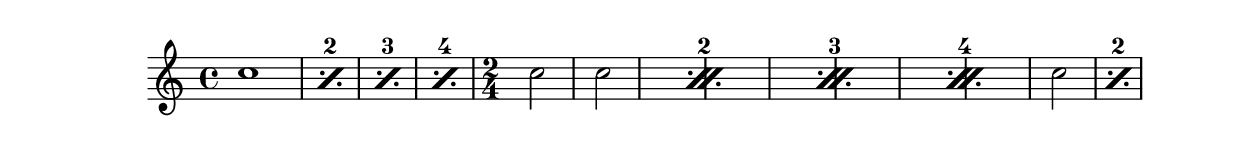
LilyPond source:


\header {


  texidoc = "Percent repeats get incremental numbers when
@code{countPercentRepeats} is set, to indicate the repeat counts, but
only if there are more than two repeats."


}

\version "2.11.51"

\relative c'' \new Voice {
  \set countPercentRepeats = ##t 
  \time 4/4 
  \repeat "percent" 4 { c1 }
  \time 2/4 
  \repeat "percent" 4 { c2 c2 }
  \repeat "percent" 2 { c2 }
}

